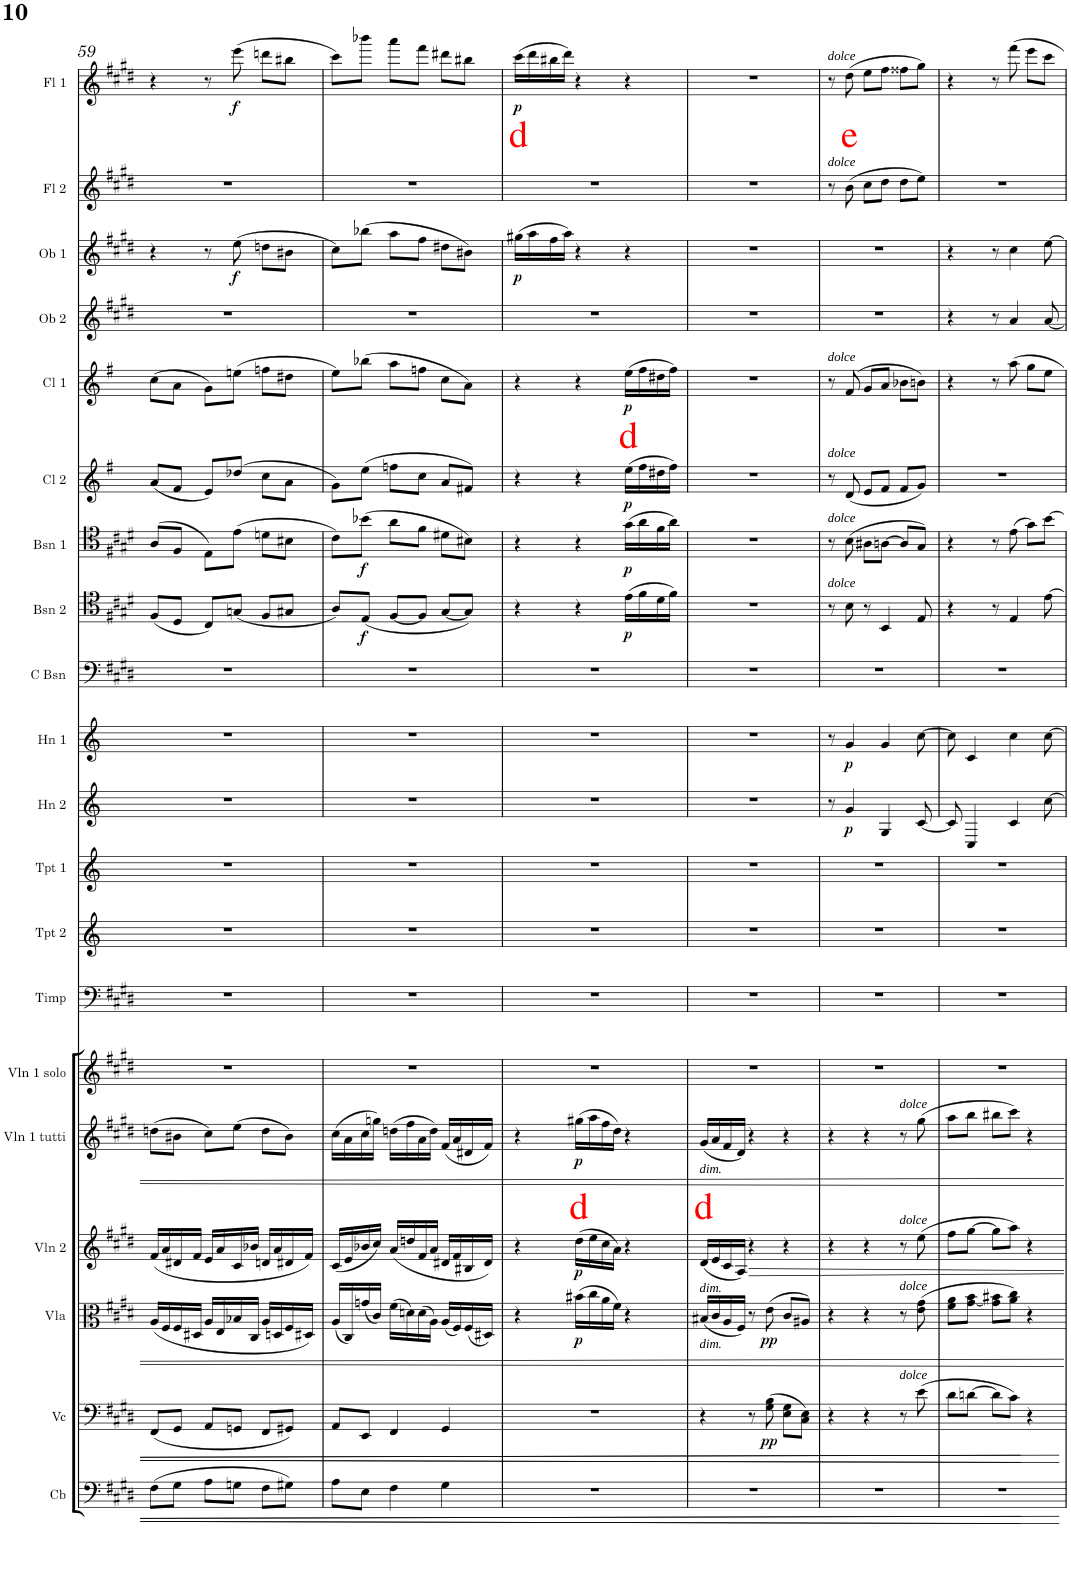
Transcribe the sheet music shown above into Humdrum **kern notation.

**kern	**kern	**dynam	**kern	**dynam	**kern	**dynam	**kern	**text	**dynam	**kern	**kern	**kern	**kern	**kern	**dynam	**kern	**dynam	**kern	**kern	**dynam	**kern	**dynam	**kern	**dynam	**kern	**text	**dynam	**kern	**kern	**dynam	**kern	**kern	**text	**dynam
*part20	*part19	*part19	*part18	*part18	*part17	*part17	*part16	*part16	*part16	*part15	*part14	*part13	*part12	*part11	*part11	*part10	*part10	*part9	*part8	*part8	*part7	*part7	*part6	*part6	*part5	*part5	*part5	*part4	*part3	*part3	*part2	*part1	*part1	*part1
*staff20	*staff19	*staff19	*staff18	*staff18	*staff17	*staff17	*staff16	*staff16	*staff16	*staff15	*staff14	*staff13	*staff12	*staff11	*staff11	*staff10	*staff10	*staff9	*staff8	*staff8	*staff7	*staff7	*staff6	*staff6	*staff5	*staff5	*staff5	*staff4	*staff3	*staff3	*staff2	*staff1	*staff1	*staff1
*I"Contrabass	*I"Violoncello	*	*I"Viola	*	*I"Violin 2	*	*I"Violin 1 tutti	*	*	*I"Violin 1 solo	*I"Timpani	*I"E Trumpet 2	*I"E Trumpet 1	*I"E Horn 2	*	*I"E Horn 1	*	*I"Contrabassoon	*I"Bassoon 2	*	*I"Bassoon 1	*	*I"A Clarinet 2	*	*I"A Clarinet 1	*	*	*I"Oboe 2	*I"Oboe 1	*	*I"Flute 2	*I"Flute 1	*	*
*I'Cb	*I'Vc	*	*I'Vla	*	*I'Vln 2	*	*I'Vln 1 tutti	*	*	*I'Vln 1 solo	*I'Timp	*I'Tpt 2	*I'Tpt 1	*I'Hn 2	*	*I'Hn 1	*	*I'C Bsn	*I'Bsn 2	*	*I'Bsn 1	*	*I'Cl 2	*	*I'Cl 1	*	*	*I'Ob 2	*I'Ob 1	*	*I'Fl 2	*I'Fl 1	*	*
!!LO:PB:g=z
*clefF4	*clefF4	*	*clefC3	*	*clefG2	*	*clefG2	*	*	*clefG2	*clefF4	*clefG2	*clefG2	*clefG2	*	*clefG2	*	*clefF4	*clefC4	*	*clefC4	*	*clefG2	*	*clefG2	*	*	*clefG2	*clefG2	*	*clefG2	*clefG2	*	*
*Trd7c12	*	*	*	*	*	*	*	*	*	*	*	*Trd-2c-4	*Trd-2c-4	*Trd5c8	*	*Trd5c8	*	*Trd7c12	*	*	*	*	*Trd2c3	*	*Trd2c3	*	*	*	*	*	*	*	*	*
*k[f#c#g#d#]	*k[f#c#g#d#]	*	*k[f#c#g#d#]	*	*k[f#c#g#d#]	*	*k[f#c#g#d#]	*	*	*k[f#c#g#d#]	*k[f#c#g#d#]	*k[]	*k[]	*k[]	*	*k[]	*	*k[f#c#g#d#]	*k[f#c#g#d#]	*	*k[f#c#g#d#]	*	*k[f#]	*	*k[f#]	*	*	*k[f#c#g#d#]	*k[f#c#g#d#]	*	*k[f#c#g#d#]	*k[f#c#g#d#]	*	*
*M3/4	*M3/4	*	*M3/4	*	*M3/4	*	*M3/4	*	*	*M3/4	*M3/4	*M3/4	*M3/4	*M3/4	*	*M3/4	*	*M3/4	*M3/4	*	*M3/4	*	*M3/4	*	*M3/4	*	*	*M3/4	*M3/4	*	*M3/4	*M3/4	*	*
=59	=59	=59	=59	=59	=59	=59	=59	=59	=59	=59	=59	=59	=59	=59	=59	=59	=59	=59	=59	=59	=59	=59	=59	=59	=59	=59	=59	=59	=59	=59	=59	=59	=59	=59
(8F#\L	(8FF#/L	.	(16A/LL	.	(16f#/LL	.	(8ddn\L	.	.	2.r	2.r	2.r	2.r	2.r	.	2.r	.	2.r	(8F#/L	.	(8A/L	.	(8a/L	.	(8cc\L	.	.	2.r	4r	.	2.r	4r	.	.
.	.	.	16F#/	.	16a/	.	.	.	.	.	.	.	.	.	.	.	.	.	.	.	.	.	.	.	.	.	.	.	.	.	.	.	.	.
8G#\J	8GG#/J	.	16F#/	.	16d#X/	.	8b#X\J	.	.	.	.	.	.	.	.	.	.	.	8D#/J	.	8F#/J	.	8f#/J	.	8a\J	.	.	.	.	.	.	.	.	.
.	.	.	16D#X/JJ	.	16f#/JJ	.	.	.	.	.	.	.	.	.	.	.	.	.	.	.	.	.	.	.	.	.	.	.	.	.	.	.	.	.
8A\L	8AA/L	.	16A/LL	.	16e/LL	.	8cc#\L)	.	.	.	.	.	.	.	.	.	.	.	8C#/L)	.	8E\L)	.	8e/L)	.	8g\L)	.	.	.	8r	.	.	8r	.	.
.	.	.	16E/	.	16a/	.	.	.	.	.	.	.	.	.	.	.	.	.	.	.	.	.	.	.	.	.	.	.	.	.	.	.	.	.
!	!	!	!	!	!	!	!	!	!	!	!	!	!	!	!	!	!	!	!	!	!	!	!	!	!	!	!	!	!	!LO:DY:b	!	!	!	!LO:DY:b
8Gn\J	8GGn/J	.	16B-X/	.	16c#/	.	(8ee\J	.	.	.	.	.	.	.	.	.	.	.	(8Gn/J	.	(8e\J	.	(8dd-X/J	.	(8een\J	.	.	.	(8ee\	f	.	(8eee\	.	f
.	.	.	16C#/JJ	.	16b-X/JJ	.	.	.	.	.	.	.	.	.	.	.	.	.	.	.	.	.	.	.	.	.	.	.	.	.	.	.	.	.
8F#\L	8FF#/L	.	16A/LL	.	16dn/LL	.	8dd\L	.	.	.	.	.	.	.	.	.	.	.	8F#/L	.	8dn\L	.	8cc\L	.	8ffn\L	.	.	.	8ddn\L	.	.	8dddn\L	.	.
.	.	.	16Dn/	.	16a/	.	.	.	.	.	.	.	.	.	.	.	.	.	.	.	.	.	.	.	.	.	.	.	.	.	.	.	.	.
8G#X\J)	8GG#X/J)	.	16F#/	.	16d#X/	.	8b#\J)	.	.	.	.	.	.	.	.	.	.	.	8G#X/J	.	8B#X\J	.	8a\J	.	8dd#X\J	.	.	.	8b#X\J	.	.	8bb#X\J	.	.
.	.	.	16D#X/JJ)	.	16f#/JJ)	.	.	.	.	.	.	.	.	.	.	.	.	.	.	.	.	.	.	.	.	.	.	.	.	.	.	.	.	.
=60	=60	=60	=60	=60	=60	=60	=60	=60	=60	=60	=60	=60	=60	=60	=60	=60	=60	=60	=60	=60	=60	=60	=60	=60	=60	=60	=60	=60	=60	=60	=60	=60	=60	=60
8A\L	8AA/L	.	(16A/LL	.	(16c#/LL	.	(16cc#\LL	.	.	2.r	2.r	2.r	2.r	2.r	.	2.r	.	2.r	8A/L)	.	8c#\L)	.	8g\L)	.	8ee\L)	.	.	2.r	8cc#\L)	.	2.r	8ccc#\L)	.	.
.	.	.	16C#/)	.	16e/	.	16a\	.	.	.	.	.	.	.	.	.	.	.	.	.	.	.	.	.	.	.	.	.	.	.	.	.	.	.
!	!	!	!	!	!	!	!	!	!	!	!	!	!	!	!	!	!	!	!	!LO:DY:b	!	!LO:DY:b	!	!	!	!	!	!	!	!	!	!	!	!
8E\J	8EE/J	.	(16gn/	.	16b-X/	.	16cc#\	.	.	.	.	.	.	.	.	.	.	.	(8E/J	f	(8b-X\J	f	(8ee\J	.	(8bb-X\J	.	.	.	(8bb-X\J	.	.	8bbb-X\J	.	.
.	.	.	16c#/JJ)	.	16cc#/JJ)	.	16ggn\JJ)	.	.	.	.	.	.	.	.	.	.	.	.	.	.	.	.	.	.	.	.	.	.	.	.	.	.	.
4F#\	4FF#/	.	(16f#\LL	.	(16a/LL	.	(16ddn\LL	.	.	.	.	.	.	.	.	.	.	.	[8F#/L	.	8a\L	.	8ffn\L	.	8aa\L	.	.	.	8aa\L	.	.	8aaa\L	.	.
.	.	.	16dn\)	.	16ddn/	.	16ff#\	.	.	.	.	.	.	.	.	.	.	.	.	.	.	.	.	.	.	.	.	.	.	.	.	.	.	.
.	.	.	(16d\	.	16f#/	.	16a\	.	.	.	.	.	.	.	.	.	.	.	8F#/J]	.	8f#\J	.	8cc\J	.	8ffn\J	.	.	.	8ff#\J	.	.	8fff#\J	.	.
.	.	.	16A\JJ)	.	16a/JJ	.	16dd\JJ)	.	.	.	.	.	.	.	.	.	.	.	.	.	.	.	.	.	.	.	.	.	.	.	.	.	.	.
4G#\	4GG#/	.	(16A/LL	.	16d#X/LL	.	(16f#/LL	.	.	.	.	.	.	.	.	.	.	.	[8G#/L	.	8d#X\L	.	8a/L	.	8cc\L	.	.	.	8dd#X\L	.	.	8ddd#X\L	.	.
.	.	.	16F#/)	.	16f#/	.	16a/	.	.	.	.	.	.	.	.	.	.	.	.	.	.	.	.	.	.	.	.	.	.	.	.	.	.	.
.	.	.	(16F#/	.	16B#X/	.	16d#X/	.	.	.	.	.	.	.	.	.	.	.	8G#/J])	.	8B#X\J)	.	8f#X/J)	.	8a\J)	.	.	.	8b#X\J)	.	.	8bb#X\J	.	.
.	.	.	16D#X/JJ)	.	16d#/JJ)	.	16f#/JJ)	.	.	.	.	.	.	.	.	.	.	.	.	.	.	.	.	.	.	.	.	.	.	.	.	.	.	.
=61	=61	=61	=61	=61	=61	=61	=61	=61	=61	=61	=61	=61	=61	=61	=61	=61	=61	=61	=61	=61	=61	=61	=61	=61	=61	=61	=61	=61	=61	=61	=61	=61	=61	=61
!	!	!	!	!	!	!	!	!	!	!	!	!	!	!	!	!	!	!	!	!	!	!	!	!	!	!	!	!	!	!LO:DY:b	!	!	!LO:LY:b:color=#FF0000	!LO:DY:b
2.r	2.r	.	4r	.	4r	.	4r	.	.	2.r	2.r	2.r	2.r	2.r	.	2.r	.	2.r	4r	.	4r	.	4r	.	4r	.	.	2.r	(16gg#X\LL	p	2.r	(16ccc#\LL	d	p
.	.	.	.	.	.	.	.	.	.	.	.	.	.	.	.	.	.	.	.	.	.	.	.	.	.	.	.	.	16aa\	.	.	16ddd#\	.	.
.	.	.	.	.	.	.	.	.	.	.	.	.	.	.	.	.	.	.	.	.	.	.	.	.	.	.	.	.	16ff#\	.	.	16bb#X\	.	.
.	.	.	.	.	.	.	.	.	.	.	.	.	.	.	.	.	.	.	.	.	.	.	.	.	.	.	.	.	16aa\JJ)	.	.	16ddd#\JJ)	.	.
!	!	!	!	!LO:DY:b	!	!LO:DY:b	!	!LO:LY:b:color=#FF0000	!LO:DY:b	!	!	!	!	!	!	!	!	!	!	!	!	!	!	!	!	!	!	!	!	!	!	!	!	!
.	.	.	(16b#X\LL	p	(16dd#\LL	p	(16gg#X\LL	d	p	.	.	.	.	.	.	.	.	.	4r	.	4r	.	4r	.	4r	.	.	.	4r	.	.	4r	.	.
.	.	.	16cc#\	.	16ee\	.	16aa\	.	.	.	.	.	.	.	.	.	.	.	.	.	.	.	.	.	.	.	.	.	.	.	.	.	.	.
.	.	.	16a\	.	16cc#\	.	16ff#\	.	.	.	.	.	.	.	.	.	.	.	.	.	.	.	.	.	.	.	.	.	.	.	.	.	.	.
.	.	.	16f#\JJ)	.	16a\JJ)	.	16dd#\JJ)	.	.	.	.	.	.	.	.	.	.	.	.	.	.	.	.	.	.	.	.	.	.	.	.	.	.	.
!	!	!	!	!	!	!	!	!	!	!	!	!	!	!	!	!	!	!	!	!LO:DY:b	!	!LO:DY:b	!	!LO:DY:b	!	!LO:LY:b:color=#FF0000	!LO:DY:b	!	!	!	!	!	!	!
.	.	.	4r	.	4r	.	4r	.	.	.	.	.	.	.	.	.	.	.	(16e\LL	p	(16g#\LL	p	(16ee\LL	p	(16ee\LL	d	p	.	4r	.	.	4r	.	.
.	.	.	.	.	.	.	.	.	.	.	.	.	.	.	.	.	.	.	16f#\	.	16a\	.	16ff#\	.	16ff#\	.	.	.	.	.	.	.	.	.
.	.	.	.	.	.	.	.	.	.	.	.	.	.	.	.	.	.	.	16d#\	.	16f#\	.	16dd#X\	.	16dd#X\	.	.	.	.	.	.	.	.	.
.	.	.	.	.	.	.	.	.	.	.	.	.	.	.	.	.	.	.	16f#\JJ)	.	16a\JJ)	.	16ff#\JJ)	.	16ff#\JJ)	.	.	.	.	.	.	.	.	.
=62	=62	=62	=62	=62	=62	=62	=62	=62	=62	=62	=62	=62	=62	=62	=62	=62	=62	=62	=62	=62	=62	=62	=62	=62	=62	=62	=62	=62	=62	=62	=62	=62	=62	=62
!	!	!	!	!	!	!	!LO:TX:b:i:t=dim.	!	!	!	!	!	!	!	!	!	!	!	!	!	!	!	!	!	!	!	!	!	!	!	!	!	!	!
!	!	!	!	!	!LO:TX:b:i:t=dim.	!	!	!	!	!	!	!	!	!	!	!	!	!	!	!	!	!	!	!	!	!	!	!	!	!	!	!	!	!
!	!	!	!LO:TX:b:i:t=dim.	!	!	!	!	!	!	!	!	!	!	!	!	!	!	!	!	!	!	!	!	!	!	!	!	!	!	!	!	!	!	!
!	!	!	!	!	!	!	!	!LO:LY:b:color=#FF0000	!	!	!	!	!	!	!	!	!	!	!	!	!	!	!	!	!	!	!	!	!	!	!	!	!	!
2.r	4r	.	(16B#X/LL	.	(16d#/LL	.	(16g#/LL	d	.	2.r	2.r	2.r	2.r	2.r	.	2.r	.	2.r	2.r	.	2.r	.	2.r	.	2.r	.	.	2.r	2.r	.	2.r	2.r	.	.
.	.	.	16c#/	.	16e/	.	16a/	.	.	.	.	.	.	.	.	.	.	.	.	.	.	.	.	.	.	.	.	.	.	.	.	.	.	.
.	.	.	16A/	.	16c#/	.	16f#/	.	.	.	.	.	.	.	.	.	.	.	.	.	.	.	.	.	.	.	.	.	.	.	.	.	.	.
.	.	.	16F#/JJ)	.	16A/JJ)	.	16d#/JJ)	.	.	.	.	.	.	.	.	.	.	.	.	.	.	.	.	.	.	.	.	.	.	.	.	.	.	.
.	8r	.	8r	.	4r	.	4r	.	.	.	.	.	.	.	.	.	.	.	.	.	.	.	.	.	.	.	.	.	.	.	.	.	.	.
!	!	!LO:DY:b	!	!LO:DY:b	!	!	!	!	!	!	!	!	!	!	!	!	!	!	!	!	!	!	!	!	!	!	!	!	!	!	!	!	!	!
.	(8G#\ 8B\	pp	(8e\	pp	.	.	.	.	.	.	.	.	.	.	.	.	.	.	.	.	.	.	.	.	.	.	.	.	.	.	.	.	.	.
.	8E\ 8G#\L	.	8c#/L	.	4r	.	4r	.	.	.	.	.	.	.	.	.	.	.	.	.	.	.	.	.	.	.	.	.	.	.	.	.	.	.
.	8C#\ 8E\J)	.	8A#X/J)	.	.	.	.	.	.	.	.	.	.	.	.	.	.	.	.	.	.	.	.	.	.	.	.	.	.	.	.	.	.	.
=63	=63	=63	=63	=63	=63	=63	=63	=63	=63	=63	=63	=63	=63	=63	=63	=63	=63	=63	=63	=63	=63	=63	=63	=63	=63	=63	=63	=63	=63	=63	=63	=63	=63	=63
!	!	!	!	!	!	!	!	!	!	!	!	!	!	!	!	!	!	!	!	!	!	!	!	!	!	!	!	!	!	!	!	!LO:TX:a:i:t=dolce	!	!
!	!	!	!	!	!	!	!	!	!	!	!	!	!	!	!	!	!	!	!	!	!	!	!	!	!	!	!	!	!	!	!LO:TX:a:i:t=dolce	!	!	!
!	!	!	!	!	!	!	!	!	!	!	!	!	!	!	!	!	!	!	!	!	!	!	!	!	!LO:TX:a:i:t=dolce	!	!	!	!	!	!	!	!	!
!	!	!	!	!	!	!	!	!	!	!	!	!	!	!	!	!	!	!	!	!	!	!	!LO:TX:a:i:t=dolce	!	!	!	!	!	!	!	!	!	!	!
!	!	!	!	!	!	!	!	!	!	!	!	!	!	!	!	!	!	!	!	!	!LO:TX:a:i:t=dolce	!	!	!	!	!	!	!	!	!	!	!	!	!
!	!	!	!	!	!	!	!	!	!	!	!	!	!	!	!	!	!	!	!LO:TX:a:i:t=dolce	!	!	!	!	!	!	!	!	!	!	!	!	!	!	!
2.r	4r	.	4r	.	4r	.	4r	.	.	2.r	2.r	2.r	2.r	8r	.	8r	.	2.r	8r	.	8r	.	8r	.	8r	.	.	2.r	2.r	.	8r	8r	.	.
!	!	!	!	!	!	!	!	!	!	!	!	!	!	!	!LO:DY:b	!	!LO:DY:b	!	!	!	!	!	!	!	!	!	!	!	!	!	!	!	!LO:LY:b:color=#FF0000	!
.	.	.	.	.	.	.	.	.	.	.	.	.	.	4g/	p	4g/	p	.	8B\	.	(8B\	.	(8d/	.	(8f#/	.	.	.	.	.	(8b\	(8dd#\	e	.
.	4r	.	4r	.	4r	.	4r	.	.	.	.	.	.	.	.	.	.	.	8r	.	8A#X\L	.	8e/L	.	8g/L	.	.	.	.	.	8cc#\L	8ee\L	.	.
.	.	.	.	.	.	.	.	.	.	.	.	.	.	4G/	.	4g/	.	.	4BB/	.	[8An\J	.	8f#/J	.	8a/J	.	.	.	.	.	8dd#\J	8ff#\J	.	.
!	!	!	!	!	!	!	!LO:TX:a:i:t=dolce	!	!	!	!	!	!	!	!	!	!	!	!	!	!	!	!	!	!	!	!	!	!	!	!	!	!	!
!	!	!	!	!	!LO:TX:a:i:t=dolce	!	!	!	!	!	!	!	!	!	!	!	!	!	!	!	!	!	!	!	!	!	!	!	!	!	!	!	!	!
!	!	!	!LO:TX:a:i:t=dolce	!	!	!	!	!	!	!	!	!	!	!	!	!	!	!	!	!	!	!	!	!	!	!	!	!	!	!	!	!	!	!
!	!LO:TX:a:i:t=dolce	!	!	!	!	!	!	!	!	!	!	!	!	!	!	!	!	!	!	!	!	!	!	!	!	!	!	!	!	!	!	!	!	!
.	8r	.	8r	.	8r	.	8r	.	.	.	.	.	.	.	.	.	.	.	.	.	8A/L]	.	8f#/L	.	8b-X\L	.	.	.	.	.	8dd#\L	8ff##X\L	.	.
.	(8e\	.	(8e\ 8g#\	.	(8ee\	.	(8gg#\	.	.	.	.	.	.	[8c/	.	[8cc\	.	.	8E/	.	8G#/J)	.	8g/J)	.	8bn\J)	.	.	.	.	.	8ee\J)	8gg#\J)	.	.
=64	=64	=64	=64	=64	=64	=64	=64	=64	=64	=64	=64	=64	=64	=64	=64	=64	=64	=64	=64	=64	=64	=64	=64	=64	=64	=64	=64	=64	=64	=64	=64	=64	=64	=64
2.r	8d#\L	.	8f#\ 8a\L	.	8ff#\L	.	8aa\L	.	.	2.r	2.r	2.r	2.r	8c/]	.	8cc\]	.	2.r	4r	.	4r	.	2.r	.	4r	.	.	4r	4r	.	2.r	4r	.	.
.	[8dn\J	.	[8g#\ 8b\J	.	[8gg#\J	.	8bb\J	.	.	.	.	.	.	4C/	.	4c/	.	.	.	.	.	.	.	.	.	.	.	.	.	.	.	.	.	.
.	8d\L]	.	8g#\] 8b#X\L	.	8gg#\L]	.	8bb#X\L	.	.	.	.	.	.	.	.	.	.	.	8r	.	8r	.	.	.	8r	.	.	8r	8r	.	.	8r	.	.
.	8c#\J)	.	8a\ 8cc#\J)	.	8aa\J)	.	8ccc#\J)	.	.	.	.	.	.	4c/	.	4cc\	.	.	4E/	.	(8e\	.	.	.	8aa\	.	.	4a/	4cc#\	.	.	8fff#\	.	.
.	4r	.	4r	.	4r	.	4r	.	.	.	.	.	.	.	.	.	.	.	.	.	8g#\L)	.	.	.	8gg\L	.	.	.	.	.	.	8eee\L	.	.
.	.	.	.	.	.	.	.	.	.	.	.	.	.	[8cc\	.	[8cc\	.	.	[8e\	.	[8b\J	.	.	.	8ee\J	.	.	[8a/	[8ee\	.	.	8ccc#\J	.	.
=	=	=	=	=	=	=	=	=	=	=	=	=	=	=	=	=	=	=	=	=	=	=	=	=	=	=	=	=	=	=	=	=	=	=
*-	*-	*-	*-	*-	*-	*-	*-	*-	*-	*-	*-	*-	*-	*-	*-	*-	*-	*-	*-	*-	*-	*-	*-	*-	*-	*-	*-	*-	*-	*-	*-	*-	*-	*-
